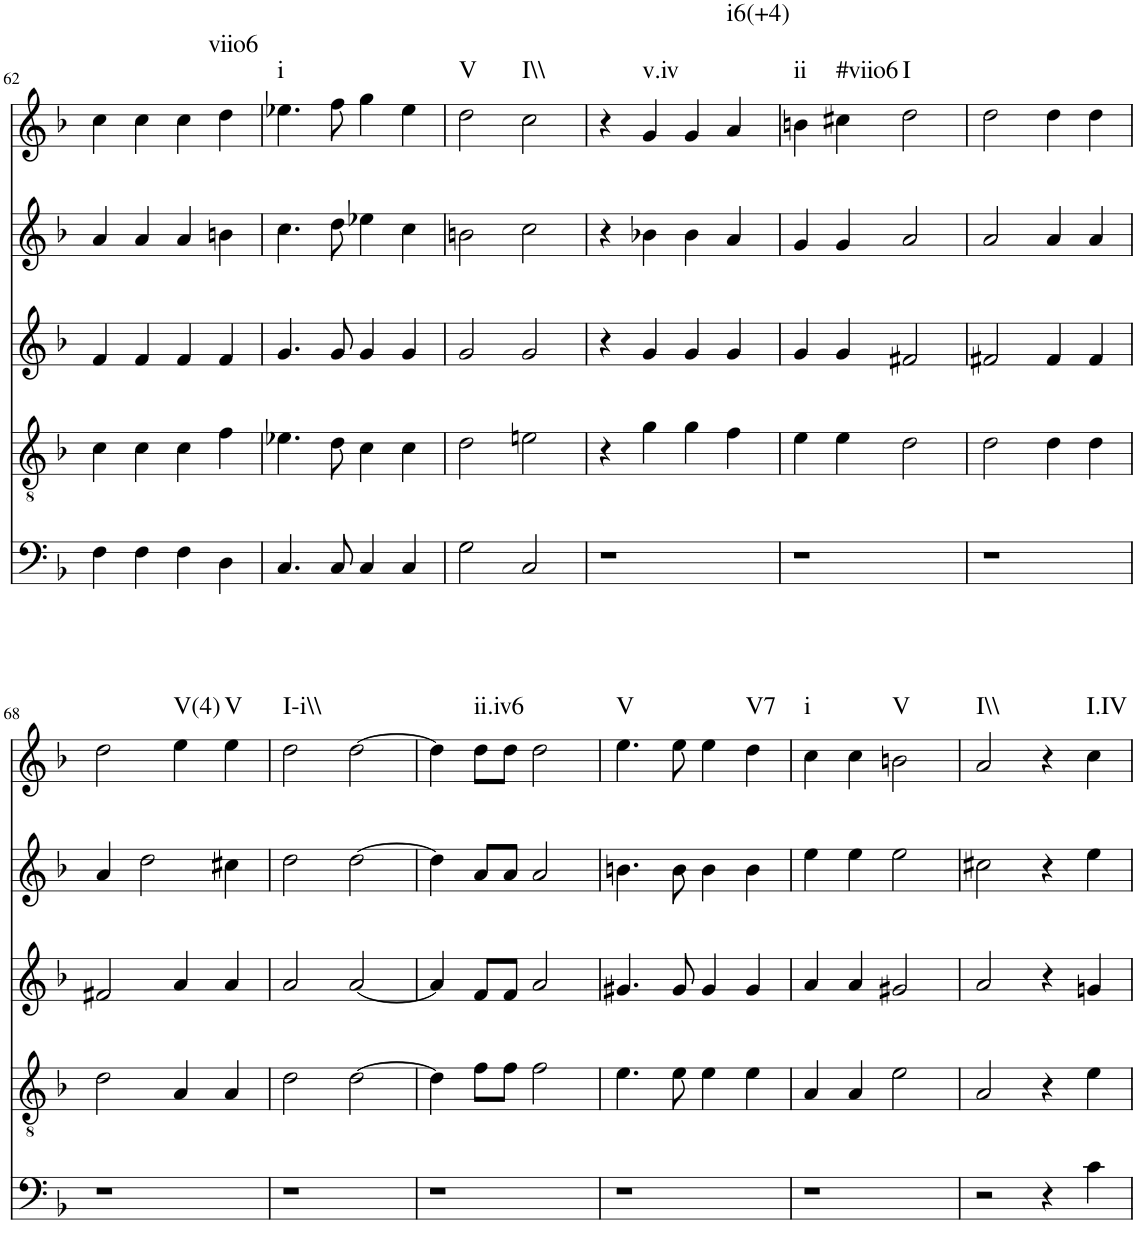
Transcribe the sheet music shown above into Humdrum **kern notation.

**kern	**kern	**kern	**kern	**kern	**harte
*part5	*part4	*part3	*part2	*part1	*part1
*staff5	*staff4	*staff3	*staff2	*staff1	*
*I"vox	*I"vox	*I"vox	*I"vox	*I"vox	*
!!LO:PB:g=z
*clefF4	*clefGv2	*clefG2	*clefG2	*clefG2	*
*k[b-]	*k[b-]	*k[b-]	*k[b-]	*k[b-]	*
*M4/4	*M4/4	*M4/4	*M4/4	*M4/4	*
=62	=62	=62	=62	=62	=62
4F\	4c\	4f/	4a/	4cc\	.
4F\	4c\	4f/	4a/	4cc\	.
4F\	4c\	4f/	4a/	4cc\	.
!	!	!	!	!	!LO:H:kt=viio6
4D\	4f\	4f/	4bn\	4dd\	N
=63	=63	=63	=63	=63	=63
!	!	!	!	!	!LO:H:kt=i
4.C/	4.e-X\	4.g/	4.cc\	4.ee-X\	N
8C/	8d\	8g/	8dd\	8ff\	.
4C/	4c\	4g/	4ee-X\	4gg\	.
4C/	4c\	4g/	4cc\	4ee-\	.
=64	=64	=64	=64	=64	=64
!	!	!	!	!	!LO:H:kt=V
2G\	2d\	2g/	2bn\	2dd\	N
!	!	!	!	!	!LO:H:kt=I\\
2C/	2en\	2g/	2cc\	2cc\	N
=65	=65	=65	=65	=65	=65
1r	4r	4r	4r	4r	.
!	!	!	!	!	!LO:H:kt=v.iv
.	4g\	4g/	4b-X\	4g/	N
.	4g\	4g/	4b-\	4g/	.
!	!	!	!	!	!LO:H:kt=i6(+4)
.	4f\	4g/	4a/	4a/	N
=66	=66	=66	=66	=66	=66
!	!	!	!	!	!LO:H:kt=ii
1r	4e\	4g/	4g/	4bn\	N
!	!	!	!	!	!LO:H:kt=#viio6
.	4e\	4g/	4g/	4cc#X\	N
!	!	!	!	!	!LO:H:kt=I
.	2d\	2f#X/	2a/	2dd\	N
=67	=67	=67	=67	=67	=67
1r	2d\	2f#X/	2a/	2dd\	.
.	4d\	4f#/	4a/	4dd\	.
.	4d\	4f#/	4a/	4dd\	.
!!LO:LB:g=z
=68	=68	=68	=68	=68	=68
1r	2d\	2f#X/	4a/	2dd\	.
.	.	.	2dd\	.	.
!	!	!	!	!	!LO:H:kt=V(4)
.	4A/	4a/	.	4ee\	N
!	!	!	!	!	!LO:H:kt=V
.	4A/	4a/	4cc#X\	4ee\	N
=69	=69	=69	=69	=69	=69
!	!	!	!	!	!LO:H:kt=I-i\\
1r	2d\	2a/	2dd\	2dd\	N
.	[2d\	[2a/	[2dd\	[2dd\	.
=70	=70	=70	=70	=70	=70
1r	4d\]	4a/]	4dd\]	4dd\]	.
!	!	!	!	!	!LO:H:kt=ii.iv6
.	8f\L	8f/L	8a/L	8dd\L	N
.	8f\J	8f/J	8a/J	8dd\J	.
.	2f\	2a/	2a/	2dd\	.
=71	=71	=71	=71	=71	=71
!	!	!	!	!	!LO:H:kt=V
1r	4.e\	4.g#X/	4.bn\	4.ee\	N
.	8e\	8g#/	8b\	8ee\	.
.	4e\	4g#/	4b\	4ee\	.
!	!	!	!	!	!LO:H:kt=V7
.	4e\	4g#/	4b\	4dd\	N
=72	=72	=72	=72	=72	=72
!	!	!	!	!	!LO:H:kt=i
1r	4A/	4a/	4ee\	4cc\	N
.	4A/	4a/	4ee\	4cc\	.
!	!	!	!	!	!LO:H:kt=V
.	2e\	2g#X/	2ee\	2bn\	N
=73	=73	=73	=73	=73	=73
!	!	!	!	!	!LO:H:kt=I\\
2r	2A/	2a/	2cc#X\	2a/	N
4r	4r	4r	4r	4r	.
!	!	!	!	!	!LO:H:kt=I.IV
4c\	4e\	4gn/	4ee\	4cc\	N
=	=	=	=	=	=
*-	*-	*-	*-	*-	*-
